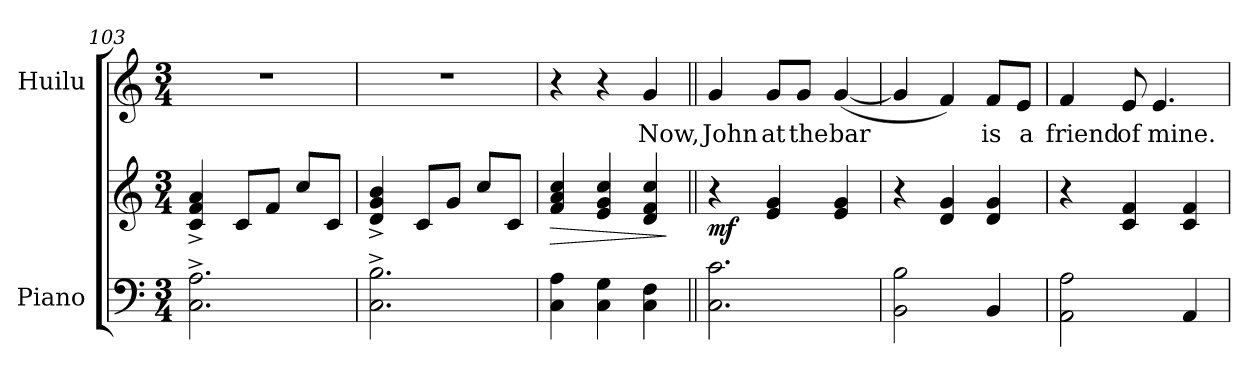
**kern	**kern	**dynam	**kern	**text
*part2	*part2	*part2	*part1	*part1
*staff3	*staff2	*staff2/3	*staff1	*staff1
*I"Piano	*	*	*I"Huilu	*
*I'Pno	*	*	*	*
*clefF4	*clefG2	*	*clefG2	*
*k[]	*k[]	*	*k[]	*
*M3/4	*M3/4	*	*M3/4	*
=103	=103	=103	=103	=103
2.C\^ 2.A\^	4c/^ 4f/^ 4a/^	.	2.r	.
.	8c/L	.	.	.
.	8f/J	.	.	.
.	8cc/L	.	.	.
.	8c/J	.	.	.
=104	=104	=104	=104	=104
2.C\^ 2.B\^	4d/^ 4g/^ 4b/^	.	2.r	.
.	8c/L	.	.	.
.	8g/J	.	.	.
.	8cc/L	.	.	.
.	8c/J	.	.	.
=105	=105	=105	=105	=105
!	!	!LO:HP:b	!	!
4C\ 4A\	4f/ 4a/ 4cc/	>	4r	.
4C\ 4G\	4e/ 4g/ 4cc/	.	4r	.
4C\ 4F\	4d/ 4f/ 4cc/	.	4g/	Now,
.	.	]	.	.
=106||	=106||	=106||	=106||	=106||
!	!	!LO:DY:b	!	!
2.C\ 2.c\	4r	mf	4g/	John
.	4e/ 4g/	.	8g/L	at
.	.	.	8g/J	the
.	4e/ 4g/	.	([4g/	bar
=107	=107	=107	=107	=107
2BB\ 2B\	4r	.	4g/]	.
.	4d/ 4g/	.	4f/)	.
4BB/	4d/ 4g/	.	8f/L	is
.	.	.	8e/J	a
!!LO:LB:g=z
=108	=108	=108	=108	=108
2AA\ 2A\	4r	.	4f/	friend
.	4c/ 4f/	.	8e/	of
.	.	.	4.e/	mine.
4AA/	4c/ 4f/	.	.	.
=	=	=	=	=
*-	*-	*-	*-	*-
